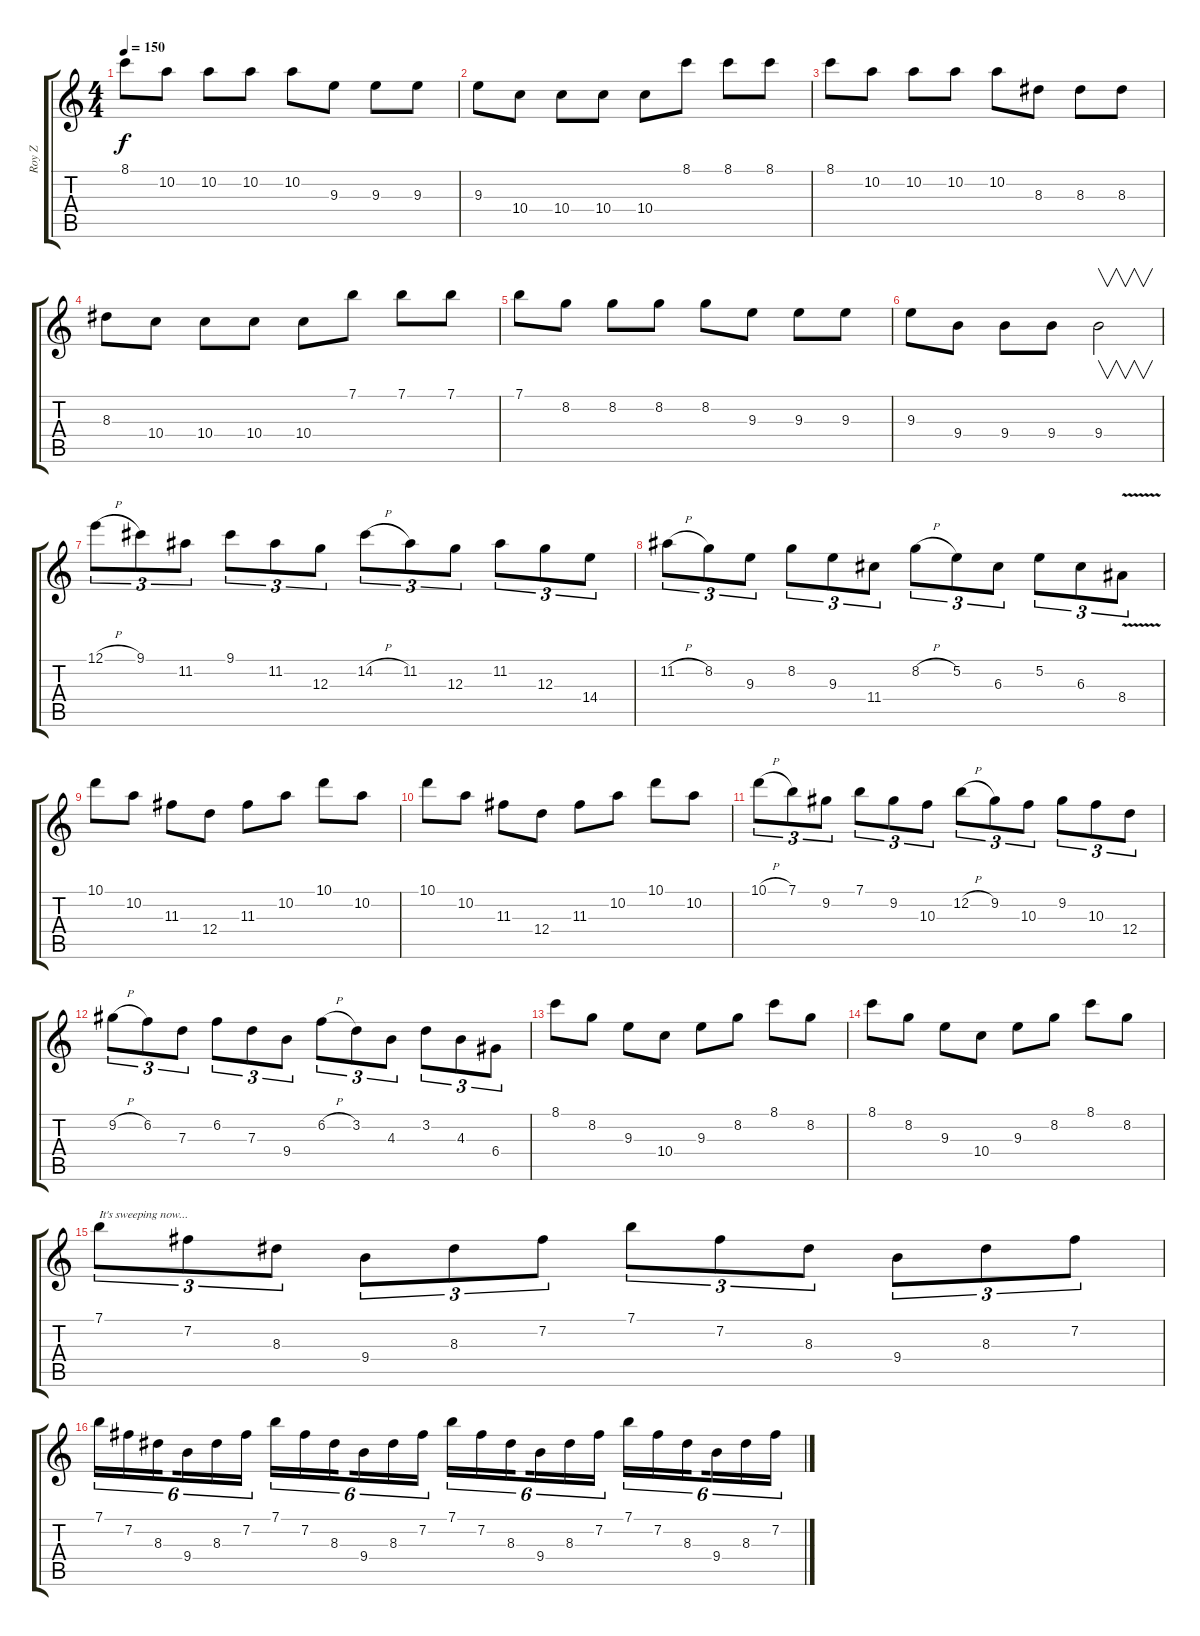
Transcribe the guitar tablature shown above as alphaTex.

\track ("Roy Z" "Roy Z") {instrument distortionguitar}
\staff {score tabs}
\tuning (E4 B3 G3 D3 A2 E2) {hide}
\ts (4 4)
\tempo 150
\clef g2
\ks c
8.1.8{dy f} 10.2.8 10.2.8 10.2.8 10.2.8 9.3.8 9.3.8 9.3.8 |
9.3.8 10.4.8 10.4.8 10.4.8 10.4.8 8.1.8 8.1.8 8.1.8 |
8.1.8 10.2.8 10.2.8 10.2.8 10.2.8 8.3.8 8.3.8 8.3.8 |
8.3.8 10.4.8 10.4.8 10.4.8 10.4.8 7.1.8 7.1.8 7.1.8 |
7.1.8 8.2.8 8.2.8 8.2.8 8.2.8 9.3.8 9.3.8 9.3.8 |
9.3.8 9.4.8 9.4.8 9.4.8 9.4.2{v} |
12.1{h}.8{tu (3 2)} 9.1.8{tu (3 2)} 11.2.8{tu (3 2)} 9.1.8{tu (3 2)} 11.2.8{tu (3 2)} 12.3.8{tu (3 2)} 14.2{h}.8{tu (3 2)} 11.2.8{tu (3 2)} 12.3.8{tu (3 2)} 11.2.8{tu (3 2)} 12.3.8{tu (3 2)} 14.4.8{tu (3 2)} |
11.2{h}.8{tu (3 2)} 8.2.8{tu (3 2)} 9.3.8{tu (3 2)} 8.2.8{tu (3 2)} 9.3.8{tu (3 2)} 11.4.8{tu (3 2)} 8.2{h}.8{tu (3 2)} 5.2.8{tu (3 2)} 6.3.8{tu (3 2)} 5.2.8{tu (3 2)} 6.3.8{tu (3 2)} 8.4{v}.8{tu (3 2)} |
10.1.8 10.2.8 11.3.8 12.4.8 11.3.8 10.2.8 10.1.8 10.2.8 |
10.1.8 10.2.8 11.3.8 12.4.8 11.3.8 10.2.8 10.1.8 10.2.8 |
10.1{h}.8{tu (3 2)} 7.1.8{tu (3 2)} 9.2.8{tu (3 2)} 7.1.8{tu (3 2)} 9.2.8{tu (3 2)} 10.3.8{tu (3 2)} 12.2{h}.8{tu (3 2)} 9.2.8{tu (3 2)} 10.3.8{tu (3 2)} 9.2.8{tu (3 2)} 10.3.8{tu (3 2)} 12.4.8{tu (3 2)} |
9.2{h}.8{tu (3 2)} 6.2.8{tu (3 2)} 7.3.8{tu (3 2)} 6.2.8{tu (3 2)} 7.3.8{tu (3 2)} 9.4.8{tu (3 2)} 6.2{h}.8{tu (3 2)} 3.2.8{tu (3 2)} 4.3.8{tu (3 2)} 3.2.8{tu (3 2)} 4.3.8{tu (3 2)} 6.4.8{tu (3 2)} |
8.1.8 8.2.8 9.3.8 10.4.8 9.3.8 8.2.8 8.1.8 8.2.8 |
8.1.8 8.2.8 9.3.8 10.4.8 9.3.8 8.2.8 8.1.8 8.2.8 |
7.1.8{tu (3 2) txt "It's sweeping now..."} 7.2.8{tu (3 2)} 8.3.8{tu (3 2)} 9.4.8{tu (3 2)} 8.3.8{tu (3 2)} 7.2.8{tu (3 2)} 7.1.8{tu (3 2)} 7.2.8{tu (3 2)} 8.3.8{tu (3 2)} 9.4.8{tu (3 2)} 8.3.8{tu (3 2)} 7.2.8{tu (3 2)} |
7.1.16{tu (6 4)} 7.2.16{tu (6 4)} 8.3.16{tu (6 4) beam splitsecondary} 9.4.16{tu (6 4)} 8.3.16{tu (6 4)} 7.2.16{tu (6 4)} 7.1.16{tu (6 4)} 7.2.16{tu (6 4)} 8.3.16{tu (6 4) beam splitsecondary} 9.4.16{tu (6 4)} 8.3.16{tu (6 4)} 7.2.16{tu (6 4)} 7.1.16{tu (6 4)} 7.2.16{tu (6 4)} 8.3.16{tu (6 4) beam splitsecondary} 9.4.16{tu (6 4)} 8.3.16{tu (6 4)} 7.2.16{tu (6 4)} 7.1.16{tu (6 4)} 7.2.16{tu (6 4)} 8.3.16{tu (6 4) beam splitsecondary} 9.4.16{tu (6 4)} 8.3.16{tu (6 4)} 7.2.16{tu (6 4)}
